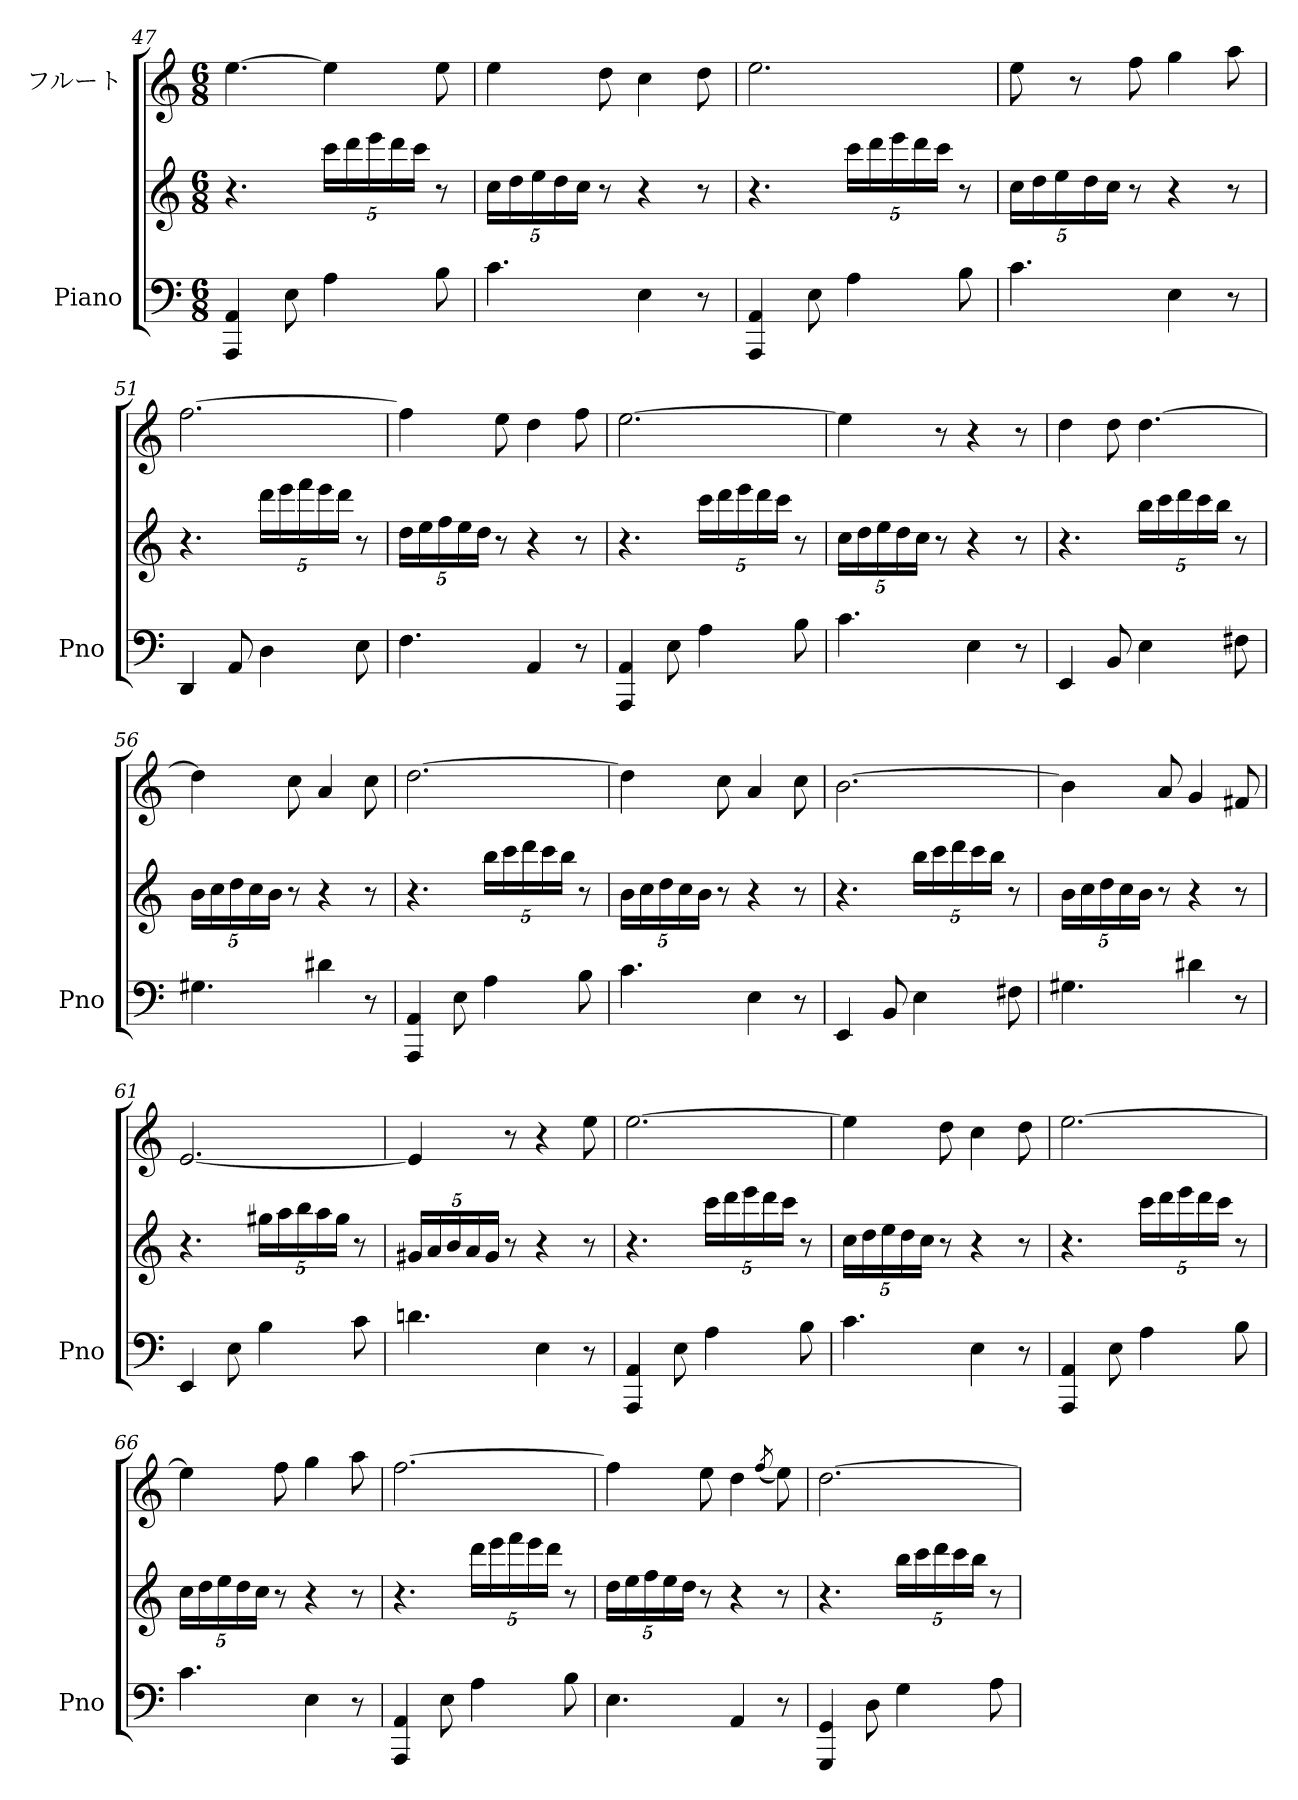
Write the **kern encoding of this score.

**kern	**kern	**kern
*part2	*part2	*part1
*staff3	*staff2	*staff1
*I"Piano	*	*I"フルート
*I'Pno	*	*
*clefF4	*clefG2	*clefG2
*k[]	*k[]	*k[]
*M6/8	*M6/8	*M6/8
=47	=47	=47
4AAA/ 4AA/	4.r	[4.ee\
8E\	.	.
*	*Xbrackettup	*
4A\	20ccc\LL	4ee\]
.	20ddd\	.
.	20eee\	.
.	20ddd\	.
.	20ccc\JJ	.
8B\	8r	8ee\
=48	=48	=48
4.c\	20cc\LL	4ee\
.	20dd\	.
.	20ee\	.
.	20dd\	.
.	20cc\JJ	.
.	8r	8dd\
4E\	4r	4cc\
8r	8r	8dd\
!!LO:LB:g=z
=49	=49	=49
*k[]	*k[]	*k[]
4AAA/ 4AA/	4.r	2.ee\
8E\	.	.
4A\	20ccc\LL	.
.	20ddd\	.
.	20eee\	.
.	20ddd\	.
.	20ccc\JJ	.
8B\	8r	.
=50	=50	=50
4.c\	20cc\LL	8ee\
.	20dd\	.
.	20ee\	.
.	.	8r
.	20dd\	.
.	20cc\JJ	.
.	8r	8ff\
4E\	4r	4gg\
8r	8r	8aa\
=51	=51	=51
4DD/	4.r	[2.ff\
8AA/	.	.
4D\	20ddd\LL	.
.	20eee\	.
.	20fff\	.
.	20eee\	.
.	20ddd\JJ	.
8E\	8r	.
=52	=52	=52
4.F\	20dd\LL	4ff\]
.	20ee\	.
.	20ff\	.
.	20ee\	.
.	20dd\JJ	.
.	8r	8ee\
4AA/	4r	4dd\
8r	8r	8ff\
!!LO:LB:g=z
=53	=53	=53
*	*	*k[]
4AAA/ 4AA/	4.r	[2.ee\
8E\	.	.
4A\	20ccc\LL	.
.	20ddd\	.
.	20eee\	.
.	20ddd\	.
.	20ccc\JJ	.
8B\	8r	.
=54	=54	=54
4.c\	20cc\LL	4ee\]
.	20dd\	.
.	20ee\	.
.	20dd\	.
.	20cc\JJ	.
.	8r	8r
4E\	4r	4r
8r	8r	8r
=55	=55	=55
4EE/	4.r	4dd\
8BB/	.	8dd\
4E\	20bb\LL	[4.dd\
.	20ccc\	.
.	20ddd\	.
.	20ccc\	.
.	20bb\JJ	.
8F#X\	8r	.
=56	=56	=56
4.G#X\	20b\LL	4dd\]
.	20cc\	.
.	20dd\	.
.	20cc\	.
.	20b\JJ	.
.	8r	8cc\
4d#X\	4r	4a/
8r	8r	8cc\
!!LO:PB:g=z
=57	=57	=57
*k[]	*k[]	*k[]
4AAA/ 4AA/	4.r	[2.dd\
8E\	.	.
4A\	20bb\LL	.
.	20ccc\	.
.	20ddd\	.
.	20ccc\	.
.	20bb\JJ	.
8B\	8r	.
=58	=58	=58
4.c\	20b\LL	4dd\]
.	20cc\	.
.	20dd\	.
.	20cc\	.
.	20b\JJ	.
.	8r	8cc\
4E\	4r	4a/
8r	8r	8cc\
=59	=59	=59
4EE/	4.r	[2.b\
8BB/	.	.
4E\	20bb\LL	.
.	20ccc\	.
.	20ddd\	.
.	20ccc\	.
.	20bb\JJ	.
8F#X\	8r	.
=60	=60	=60
4.G#X\	20b\LL	4b\]
.	20cc\	.
.	20dd\	.
.	20cc\	.
.	20b\JJ	.
.	8r	8a/
4d#X\	4r	4g/
8r	8r	8f#X/
!!LO:LB:g=z
=61	=61	=61
*k[]	*k[]	*k[]
4EE/	4.r	[2.e/
8E\	.	.
4B\	20gg#X\LL	.
.	20aa\	.
.	20bb\	.
.	20aa\	.
.	20gg#\JJ	.
8c\	8r	.
=62	=62	=62
4.dn\	20g#X/LL	4e/]
.	20a/	.
.	20b/	.
.	20a/	.
.	20g#/JJ	.
.	8r	8r
4E\	4r	4r
8r	8r	8ee\
=63	=63	=63
4AAA/ 4AA/	4.r	[2.ee\
8E\	.	.
4A\	20ccc\LL	.
.	20ddd\	.
.	20eee\	.
.	20ddd\	.
.	20ccc\JJ	.
8B\	8r	.
=64	=64	=64
4.c\	20cc\LL	4ee\]
.	20dd\	.
.	20ee\	.
.	20dd\	.
.	20cc\JJ	.
.	8r	8dd\
4E\	4r	4cc\
8r	8r	8dd\
!!LO:LB:g=z
=65	=65	=65
*k[]	*k[]	*k[]
4AAA/ 4AA/	4.r	[2.ee\
8E\	.	.
4A\	20ccc\LL	.
.	20ddd\	.
.	20eee\	.
.	20ddd\	.
.	20ccc\JJ	.
8B\	8r	.
=66	=66	=66
4.c\	20cc\LL	4ee\]
.	20dd\	.
.	20ee\	.
.	20dd\	.
.	20cc\JJ	.
.	8r	8ff\
4E\	4r	4gg\
8r	8r	8aa\
=67	=67	=67
4AAA/ 4AA/	4.r	[2.ff\
8E\	.	.
4A\	20ddd\LL	.
.	20eee\	.
.	20fff\	.
.	20eee\	.
.	20ddd\JJ	.
8B\	8r	.
=68	=68	=68
4.E\	20dd\LL	4ff\]
.	20ee\	.
.	20ff\	.
.	20ee\	.
.	20dd\JJ	.
.	8r	8ee\
4AA/	4r	4dd\
.	.	(<8qff/
8r	8r	8ee\)
!!LO:LB:g=z
=69	=69	=69
*k[]	*k[]	*k[]
4GGG/ 4GG/	4.r	[2.dd\
8D\	.	.
4G\	20bb\LL	.
.	20ccc\	.
.	20ddd\	.
.	20ccc\	.
.	20bb\JJ	.
8A\	8r	.
=	=	=
*-	*-	*-
